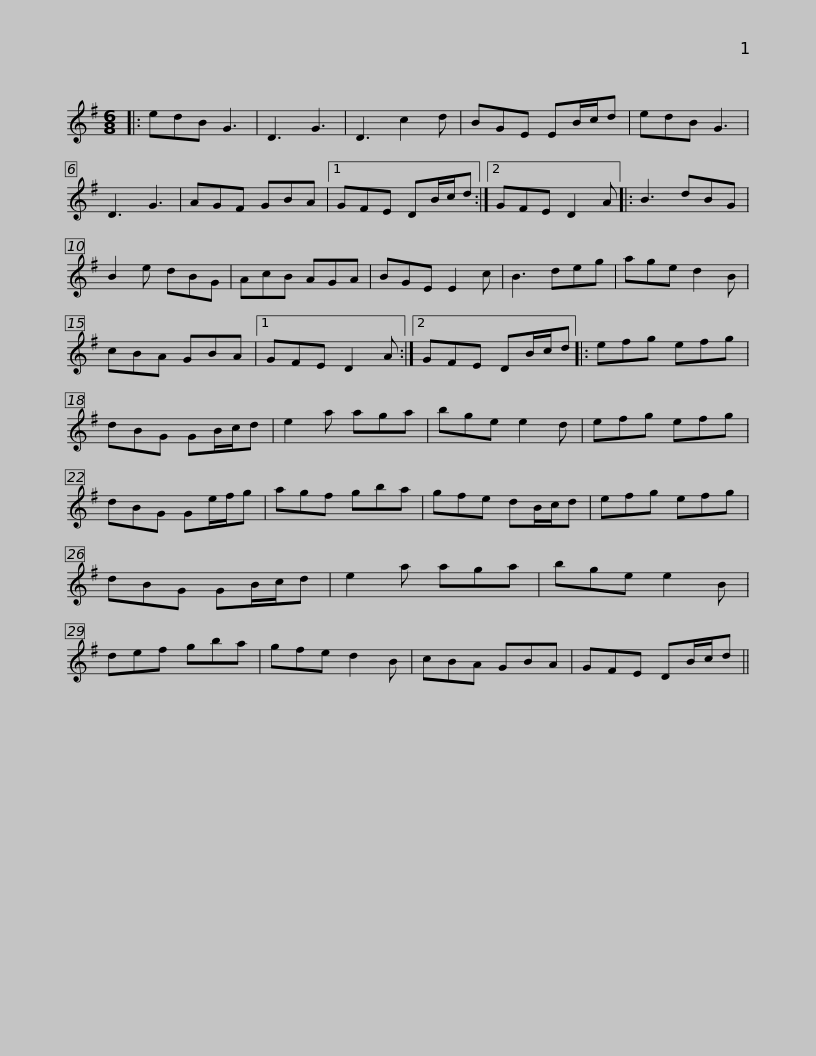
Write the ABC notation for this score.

X:1
L:1/8
M:6/8
I:linebreak $
K:G
V:1 treble
V:1
|: edB G3 | D3 G3 | D3 c2 d | BGE EB/c/d | edB G3 | %5
 D3 G3 | AGF GBA |1 GFE DB/c/d :|2$ GFE D2 A |: B3 dBG | %10
 B2 e dBG | AcB AGA | BGE E2 c | B3 deg | age d2 B | %15
 cBA GBA |1$ GFE D2 A :|2 GFE DB/c/d |: efg efg | dBG GB/c/d | %20
 e2 a aga | bge e2 d | efg efg |$ dBG Ge/f/g | agf gba | %25
 gfe dB/c/d | efg efg | dBG GB/c/d | e2 a aga | bge e2 B |$ %30
 def gba | gfe d2 B | cBA GBA | GFE DB/c/d || %34
